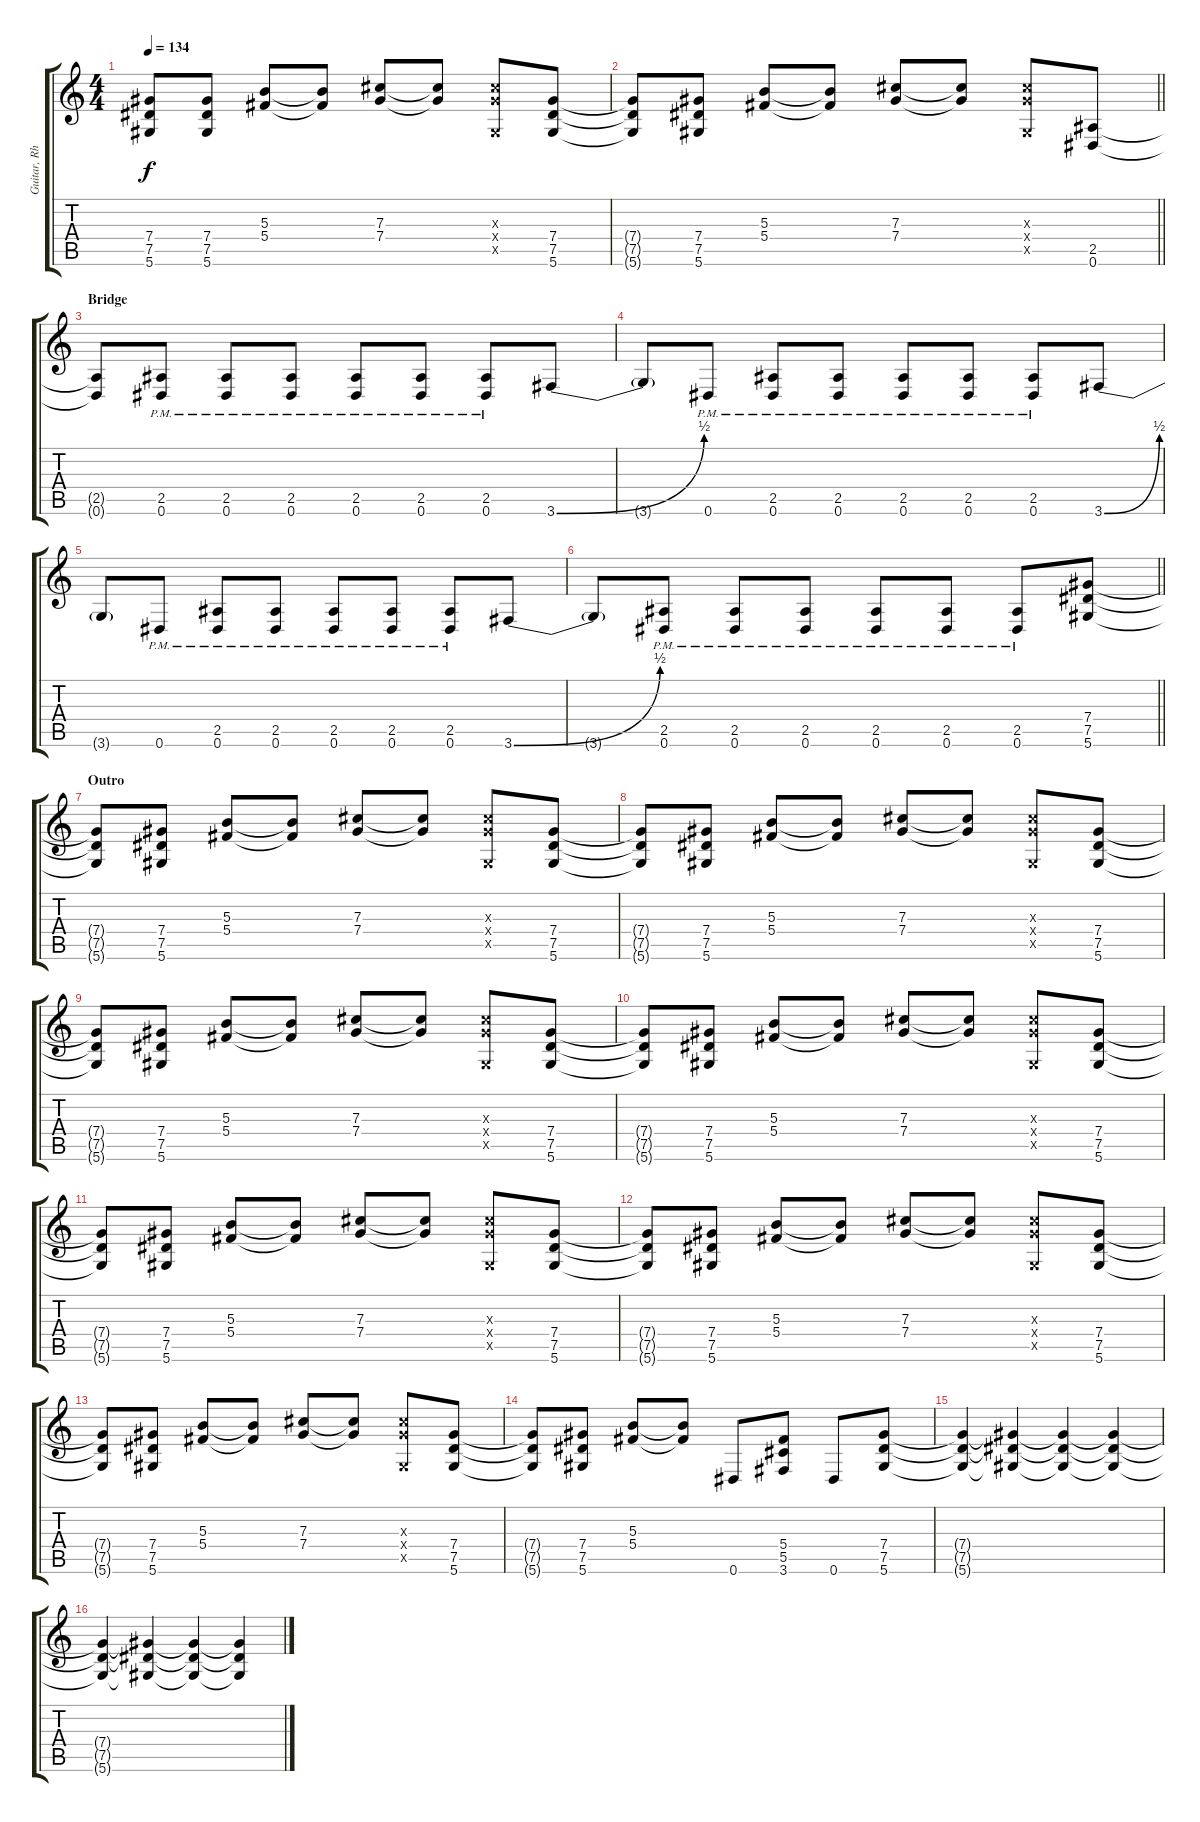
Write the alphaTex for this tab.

\track ("Guitar, Rhythm" "Guitar, Rh") {instrument overdrivenguitar}
\staff {score tabs}
\tuning (Eb4 Bb3 Gb3 Db3 Ab2 Eb2) {hide}
\ts (4 4)
\tempo 134
\clef g2
\ks c
(7.4{t} 7.5{t} 5.6{t}).8{dy f} (7.4 7.5 5.6).8 (5.3 5.4).8 (5.3{t} 5.4{t}).8 (7.3 7.4).8 (7.3{t} 7.4{t}).8 (7.3{x} 7.4{x} 0.5{x}).8 (7.4 7.5 5.6).8 |
\barLineRight lightlight
(7.4{t} 7.5{t} 5.6{t}).8 (7.4 7.5 5.6).8 (5.3 5.4).8 (5.3{t} 5.4{t}).8 (7.3 7.4).8 (7.3{t} 7.4{t}).8 (7.3{x} 7.4{x} 0.5{x}).8 (2.5 0.6).8 |
\section ("" "Bridge")
(2.5{t} 0.6{t}).8 (2.5{pm} 0.6{pm}).8 (2.5{pm} 0.6{pm}).8 (2.5{pm} 0.6{pm}).8 (2.5{pm} 0.6{pm}).8 (2.5{pm} 0.6{pm}).8 (2.5{pm} 0.6{pm}).8 3.6{be (bend 0 0 60 2)}.8 |
3.6{t}.8 0.6{pm}.8 (2.5{pm} 0.6{pm}).8 (2.5{pm} 0.6{pm}).8 (2.5{pm} 0.6{pm}).8 (2.5{pm} 0.6{pm}).8 (2.5{pm} 0.6{pm}).8 3.6{be (bend 0 0 60 2)}.8 |
3.6{t}.8 0.6{pm}.8 (2.5{pm} 0.6{pm}).8 (2.5{pm} 0.6{pm}).8 (2.5{pm} 0.6{pm}).8 (2.5{pm} 0.6{pm}).8 (2.5{pm} 0.6{pm}).8 3.6{be (bend 0 0 60 2)}.8 |
\barLineRight lightlight
3.6{t}.8 (2.5{pm} 0.6{pm}).8 (2.5{pm} 0.6{pm}).8 (2.5{pm} 0.6{pm}).8 (2.5{pm} 0.6{pm}).8 (2.5{pm} 0.6{pm}).8 (2.5{pm} 0.6{pm}).8 (7.4 7.5 5.6).8 |
\section ("" "Outro")
(7.4{t} 7.5{t} 5.6{t}).8 (7.4 7.5 5.6).8 (5.3 5.4).8 (5.3{t} 5.4{t}).8 (7.3 7.4).8 (7.3{t} 7.4{t}).8 (7.3{x} 7.4{x} 0.5{x}).8 (7.4 7.5 5.6).8 |
(7.4{t} 7.5{t} 5.6{t}).8 (7.4 7.5 5.6).8 (5.3 5.4).8 (5.3{t} 5.4{t}).8 (7.3 7.4).8 (7.3{t} 7.4{t}).8 (7.3{x} 7.4{x} 0.5{x}).8 (7.4 7.5 5.6).8 |
(7.4{t} 7.5{t} 5.6{t}).8 (7.4 7.5 5.6).8 (5.3 5.4).8 (5.3{t} 5.4{t}).8 (7.3 7.4).8 (7.3{t} 7.4{t}).8 (7.3{x} 7.4{x} 0.5{x}).8 (7.4 7.5 5.6).8 |
(7.4{t} 7.5{t} 5.6{t}).8 (7.4 7.5 5.6).8 (5.3 5.4).8 (5.3{t} 5.4{t}).8 (7.3 7.4).8 (7.3{t} 7.4{t}).8 (7.3{x} 7.4{x} 0.5{x}).8 (7.4 7.5 5.6).8 |
(7.4{t} 7.5{t} 5.6{t}).8 (7.4 7.5 5.6).8 (5.3 5.4).8 (5.3{t} 5.4{t}).8 (7.3 7.4).8 (7.3{t} 7.4{t}).8 (7.3{x} 7.4{x} 0.5{x}).8 (7.4 7.5 5.6).8 |
(7.4{t} 7.5{t} 5.6{t}).8 (7.4 7.5 5.6).8 (5.3 5.4).8 (5.3{t} 5.4{t}).8 (7.3 7.4).8 (7.3{t} 7.4{t}).8 (7.3{x} 7.4{x} 0.5{x}).8 (7.4 7.5 5.6).8 |
(7.4{t} 7.5{t} 5.6{t}).8 (7.4 7.5 5.6).8 (5.3 5.4).8 (5.3{t} 5.4{t}).8 (7.3 7.4).8 (7.3{t} 7.4{t}).8 (7.3{x} 7.4{x} 0.5{x}).8 (7.4 7.5 5.6).8 |
(7.4{t} 7.5{t} 5.6{t}).8 (7.4 7.5 5.6).8 (5.3 5.4).8 (5.3{t} 5.4{t}).8 0.6.8 (5.4 5.5 3.6).8 0.6.8 (7.4 7.5 5.6).8 |
(7.4{t} 7.5{t} 5.6{t}).4 (7.4{t} 7.5{t} 5.6{t}).4 (7.4{t} 7.5{t} 5.6{t}).4 (7.4{t} 7.5{t} 5.6{t}).4 |
(7.4{t} 7.5{t} 5.6{t}).4 (7.4{t} 7.5{t} 5.6{t}).4 (7.4{t} 7.5{t} 5.6{t}).4 (7.4{t} 7.5{t} 5.6{t}).4
